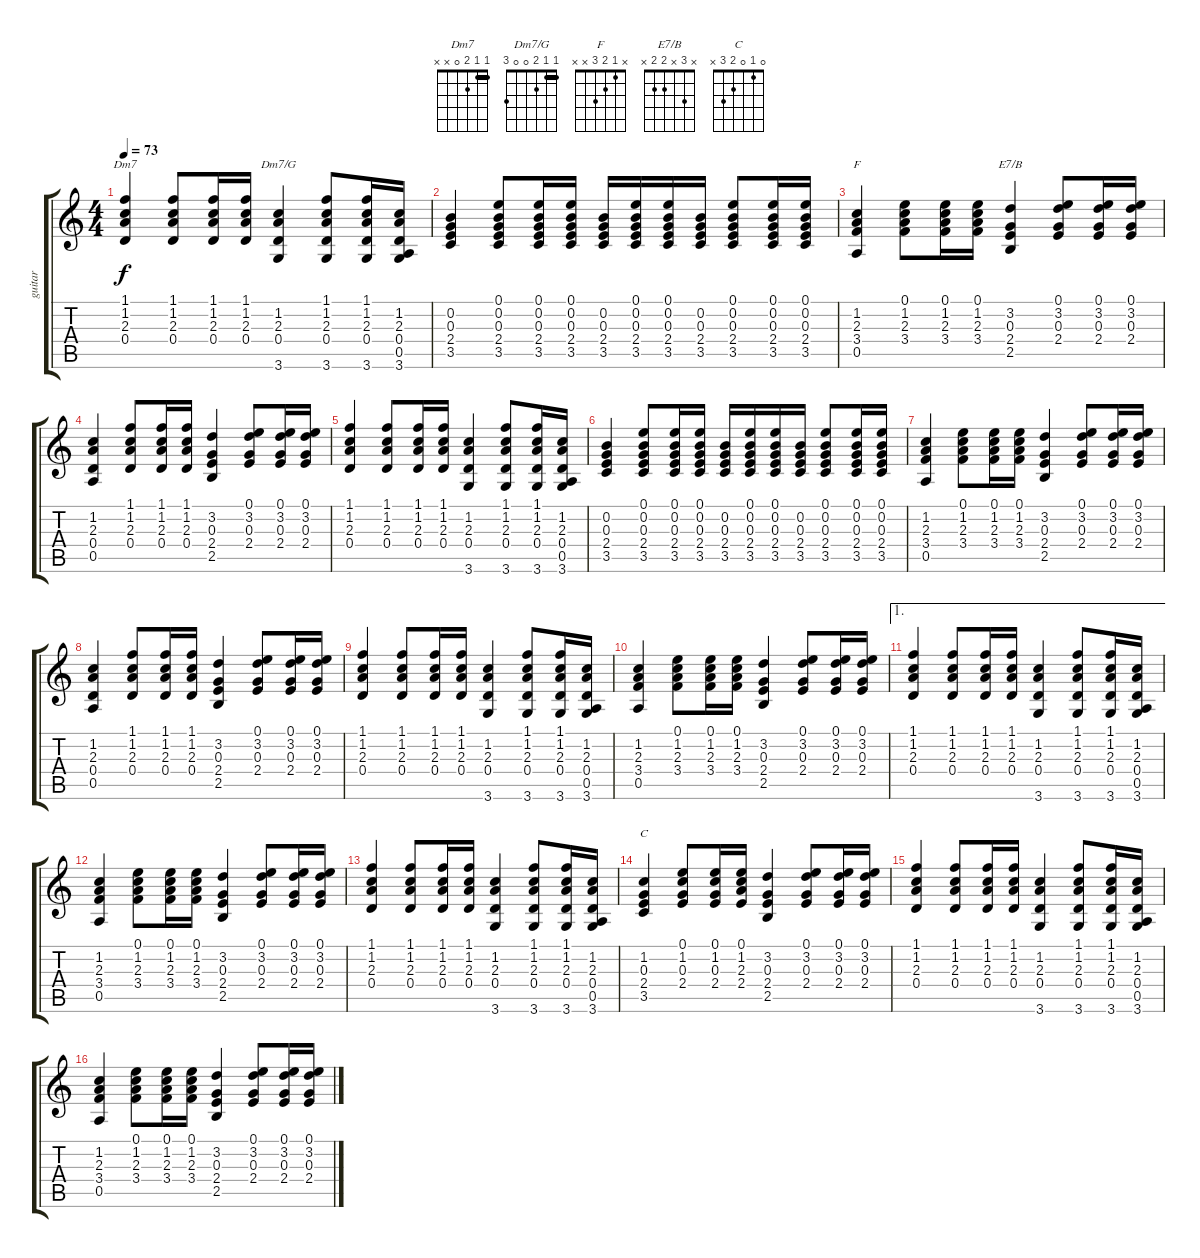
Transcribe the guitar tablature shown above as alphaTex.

\track ("guitar" "guitar") {instrument acousticguitarsteel}
\staff {score tabs}
\tuning (E4 B3 G3 D3 A2 E2) {hide}
\chord ("Dm7" 1 1 2 0 x x) {barre 1}
\chord ("Dm7/G" 1 1 2 0 0 3) {barre 1}
\chord ("F" x 1 2 3 x x)
\chord ("E7/B" x 3 x 2 2 x)
\chord ("C" 0 1 0 2 3 x)
\ts (4 4)
\tempo 73
\clef g2
\ks c
(1.1 1.2 2.3 0.4).4{ch "Dm7" dy f} (1.1 1.2 2.3 0.4).8 (1.1 1.2 2.3 0.4).16 (1.1 1.2 2.3 0.4).16 (1.2 2.3 0.4 3.6).4{ch "Dm7/G"} (1.1 1.2 2.3 0.4 3.6).8 (1.1 1.2 2.3 0.4 3.6).16 (1.2 2.3 0.4 0.5 3.6).16 |
(0.2 0.3 2.4 3.5).4 (0.1 0.2 0.3 2.4 3.5).8 (0.1 0.2 0.3 2.4 3.5).16 (0.1 0.2 0.3 2.4 3.5).16 (0.2 0.3 2.4 3.5).16 (0.1 0.2 0.3 2.4 3.5).16 (0.1 0.2 0.3 2.4 3.5).16 (0.2 0.3 2.4 3.5).16 (0.1 0.2 0.3 2.4 3.5).8 (0.1 0.2 0.3 2.4 3.5).16 (0.1 0.2 0.3 2.4 3.5).16 |
(1.2 2.3 3.4 0.5).4{ch "F"} (0.1 1.2 2.3 3.4).8 (0.1 1.2 2.3 3.4).16 (0.1 1.2 2.3 3.4).16 (3.2 0.3 2.4 2.5).4{ch "E7/B"} (0.1 3.2 0.3 2.4).8 (0.1 3.2 0.3 2.4).16 (0.1 3.2 0.3 2.4).16 |
(1.2 2.3 0.4 0.5).4 (1.1 1.2 2.3 0.4).8 (1.1 1.2 2.3 0.4).16 (1.1 1.2 2.3 0.4).16 (3.2 0.3 2.4 2.5).4 (0.1 3.2 0.3 2.4).8 (0.1 3.2 0.3 2.4).16 (0.1 3.2 0.3 2.4).16 |
(1.1 1.2 2.3 0.4).4 (1.1 1.2 2.3 0.4).8 (1.1 1.2 2.3 0.4).16 (1.1 1.2 2.3 0.4).16 (1.2 2.3 0.4 3.6).4 (1.1 1.2 2.3 0.4 3.6).8 (1.1 1.2 2.3 0.4 3.6).16 (1.2 2.3 0.4 0.5 3.6).16 |
(0.2 0.3 2.4 3.5).4 (0.1 0.2 0.3 2.4 3.5).8 (0.1 0.2 0.3 2.4 3.5).16 (0.1 0.2 0.3 2.4 3.5).16 (0.2 0.3 2.4 3.5).16 (0.1 0.2 0.3 2.4 3.5).16 (0.1 0.2 0.3 2.4 3.5).16 (0.2 0.3 2.4 3.5).16 (0.1 0.2 0.3 2.4 3.5).8 (0.1 0.2 0.3 2.4 3.5).16 (0.1 0.2 0.3 2.4 3.5).16 |
(1.2 2.3 3.4 0.5).4 (0.1 1.2 2.3 3.4).8 (0.1 1.2 2.3 3.4).16 (0.1 1.2 2.3 3.4).16 (3.2 0.3 2.4 2.5).4 (0.1 3.2 0.3 2.4).8 (0.1 3.2 0.3 2.4).16 (0.1 3.2 0.3 2.4).16 |
(1.2 2.3 0.4 0.5).4 (1.1 1.2 2.3 0.4).8 (1.1 1.2 2.3 0.4).16 (1.1 1.2 2.3 0.4).16 (3.2 0.3 2.4 2.5).4 (0.1 3.2 0.3 2.4).8 (0.1 3.2 0.3 2.4).16 (0.1 3.2 0.3 2.4).16 |
(1.1 1.2 2.3 0.4).4 (1.1 1.2 2.3 0.4).8 (1.1 1.2 2.3 0.4).16 (1.1 1.2 2.3 0.4).16 (1.2 2.3 0.4 3.6).4 (1.1 1.2 2.3 0.4 3.6).8 (1.1 1.2 2.3 0.4 3.6).16 (1.2 2.3 0.4 0.5 3.6).16 |
(1.2 2.3 3.4 0.5).4 (0.1 1.2 2.3 3.4).8 (0.1 1.2 2.3 3.4).16 (0.1 1.2 2.3 3.4).16 (3.2 0.3 2.4 2.5).4 (0.1 3.2 0.3 2.4).8 (0.1 3.2 0.3 2.4).16 (0.1 3.2 0.3 2.4).16 |
\ae 1
(1.1 1.2 2.3 0.4).4 (1.1 1.2 2.3 0.4).8 (1.1 1.2 2.3 0.4).16 (1.1 1.2 2.3 0.4).16 (1.2 2.3 0.4 3.6).4 (1.1 1.2 2.3 0.4 3.6).8 (1.1 1.2 2.3 0.4 3.6).16 (1.2 2.3 0.4 0.5 3.6).16 |
(1.2 2.3 3.4 0.5).4 (0.1 1.2 2.3 3.4).8 (0.1 1.2 2.3 3.4).16 (0.1 1.2 2.3 3.4).16 (3.2 0.3 2.4 2.5).4 (0.1 3.2 0.3 2.4).8 (0.1 3.2 0.3 2.4).16 (0.1 3.2 0.3 2.4).16 |
(1.1 1.2 2.3 0.4).4 (1.1 1.2 2.3 0.4).8 (1.1 1.2 2.3 0.4).16 (1.1 1.2 2.3 0.4).16 (1.2 2.3 0.4 3.6).4 (1.1 1.2 2.3 0.4 3.6).8 (1.1 1.2 2.3 0.4 3.6).16 (1.2 2.3 0.4 0.5 3.6).16 |
(1.2 0.3 2.4 3.5).4{ch "C"} (0.1 1.2 0.3 2.4).8 (0.1 1.2 0.3 2.4).16 (0.1 1.2 2.3 2.4).16 (3.2 0.3 2.4 2.5).4 (0.1 3.2 0.3 2.4).8 (0.1 3.2 0.3 2.4).16 (0.1 3.2 0.3 2.4).16 |
(1.1 1.2 2.3 0.4).4 (1.1 1.2 2.3 0.4).8 (1.1 1.2 2.3 0.4).16 (1.1 1.2 2.3 0.4).16 (1.2 2.3 0.4 3.6).4 (1.1 1.2 2.3 0.4 3.6).8 (1.1 1.2 2.3 0.4 3.6).16 (1.2 2.3 0.4 0.5 3.6).16 |
(1.2 2.3 3.4 0.5).4 (0.1 1.2 2.3 3.4).8 (0.1 1.2 2.3 3.4).16 (0.1 1.2 2.3 3.4).16 (3.2 0.3 2.4 2.5).4 (0.1 3.2 0.3 2.4).8 (0.1 3.2 0.3 2.4).16 (0.1 3.2 0.3 2.4).16
